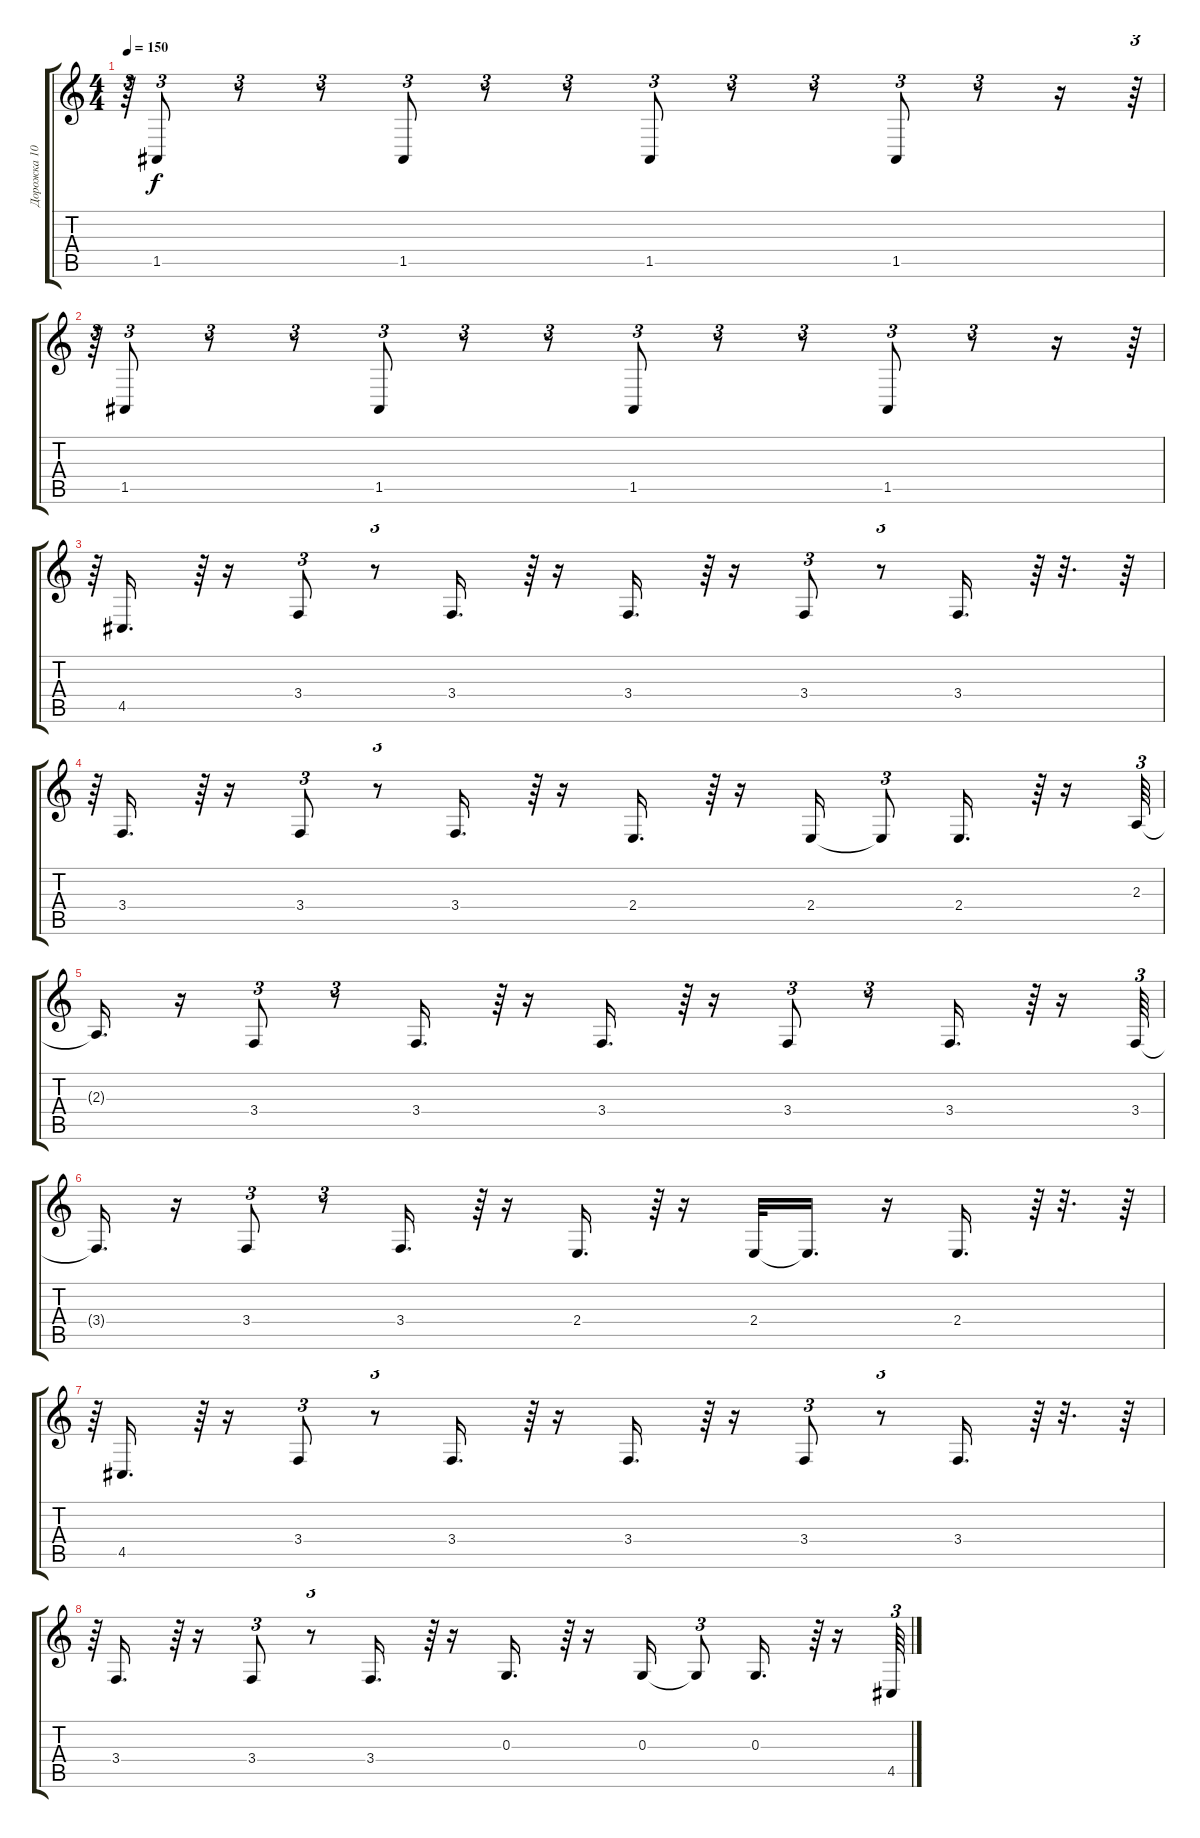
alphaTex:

\track ("Дорожка 10" "Дорожка 10") {instrument drawbarorgan}
\staff {score tabs}
\tuning (E4 B3 G3 D3 A2 E2) {hide}
\ts (4 4)
\tempo 150
\clef g2
\ks c
r.64{tu (3 2) dy f} 1.5.8{tu (3 2)} r.8{tu (3 2)} r.8{tu (3 2)} 1.5.8{tu (3 2)} r.8{tu (3 2)} r.8{tu (3 2)} 1.5.8{tu (3 2)} r.8{tu (3 2)} r.8{tu (3 2)} 1.5.8{tu (3 2)} r.8{tu (3 2)} r.16 r.64{tu (3 2)} |
r.64{tu (3 2)} 1.5.8{tu (3 2)} r.8{tu (3 2)} r.8{tu (3 2)} 1.5.8{tu (3 2)} r.8{tu (3 2)} r.8{tu (3 2)} 1.5.8{tu (3 2)} r.8{tu (3 2)} r.8{tu (3 2)} 1.5.8{tu (3 2)} r.8{tu (3 2)} r.16 r.64{tu (3 2)} |
r.64{tu (3 2)} 4.5.16{d} r.64{tu (3 2)} r.16 3.4.8{tu (3 2)} r.8{tu (3 2)} 3.4.16{d} r.64{tu (3 2)} r.16 3.4.16{d} r.64{tu (3 2)} r.16 3.4.8{tu (3 2)} r.8{tu (3 2)} 3.4.16{d} r.64{tu (3 2)} r.32{d} r.64 |
r.64{tu (3 2)} 3.4.16{d} r.64{tu (3 2)} r.16 3.4.8{tu (3 2)} r.8{tu (3 2)} 3.4.16{d} r.64{tu (3 2)} r.16 2.4.16{d} r.64{tu (3 2)} r.16 2.4.16 2.4{t}.8{tu (3 2)} 2.4.16{d} r.64{tu (3 2)} r.16 2.3.64{tu (3 2)} |
2.3{t}.16{d} r.16 3.4.8{tu (3 2)} r.8{tu (3 2)} 3.4.16{d} r.64{tu (3 2)} r.16 3.4.16{d} r.64{tu (3 2)} r.16 3.4.8{tu (3 2)} r.8{tu (3 2)} 3.4.16{d} r.64{tu (3 2)} r.16 3.4.64{tu (3 2)} |
3.4{t}.16{d} r.16 3.4.8{tu (3 2)} r.8{tu (3 2)} 3.4.16{d} r.64{tu (3 2)} r.16 2.4.16{d} r.64{tu (3 2)} r.16 2.4.32 2.4{t}.16{d} r.16 2.4.16{d} r.64{tu (3 2)} r.32{d} r.64 |
r.64{tu (3 2)} 4.5.16{d} r.64{tu (3 2)} r.16 3.4.8{tu (3 2)} r.8{tu (3 2)} 3.4.16{d} r.64{tu (3 2)} r.16 3.4.16{d} r.64{tu (3 2)} r.16 3.4.8{tu (3 2)} r.8{tu (3 2)} 3.4.16{d} r.64{tu (3 2)} r.32{d} r.64 |
r.64{tu (3 2)} 3.4.16{d} r.64{tu (3 2)} r.16 3.4.8{tu (3 2)} r.8{tu (3 2)} 3.4.16{d} r.64{tu (3 2)} r.16 0.3.16{d} r.64{tu (3 2)} r.16 0.3.16 0.3{t}.8{tu (3 2)} 0.3.16{d} r.64{tu (3 2)} r.16 4.5.64{tu (3 2)}
